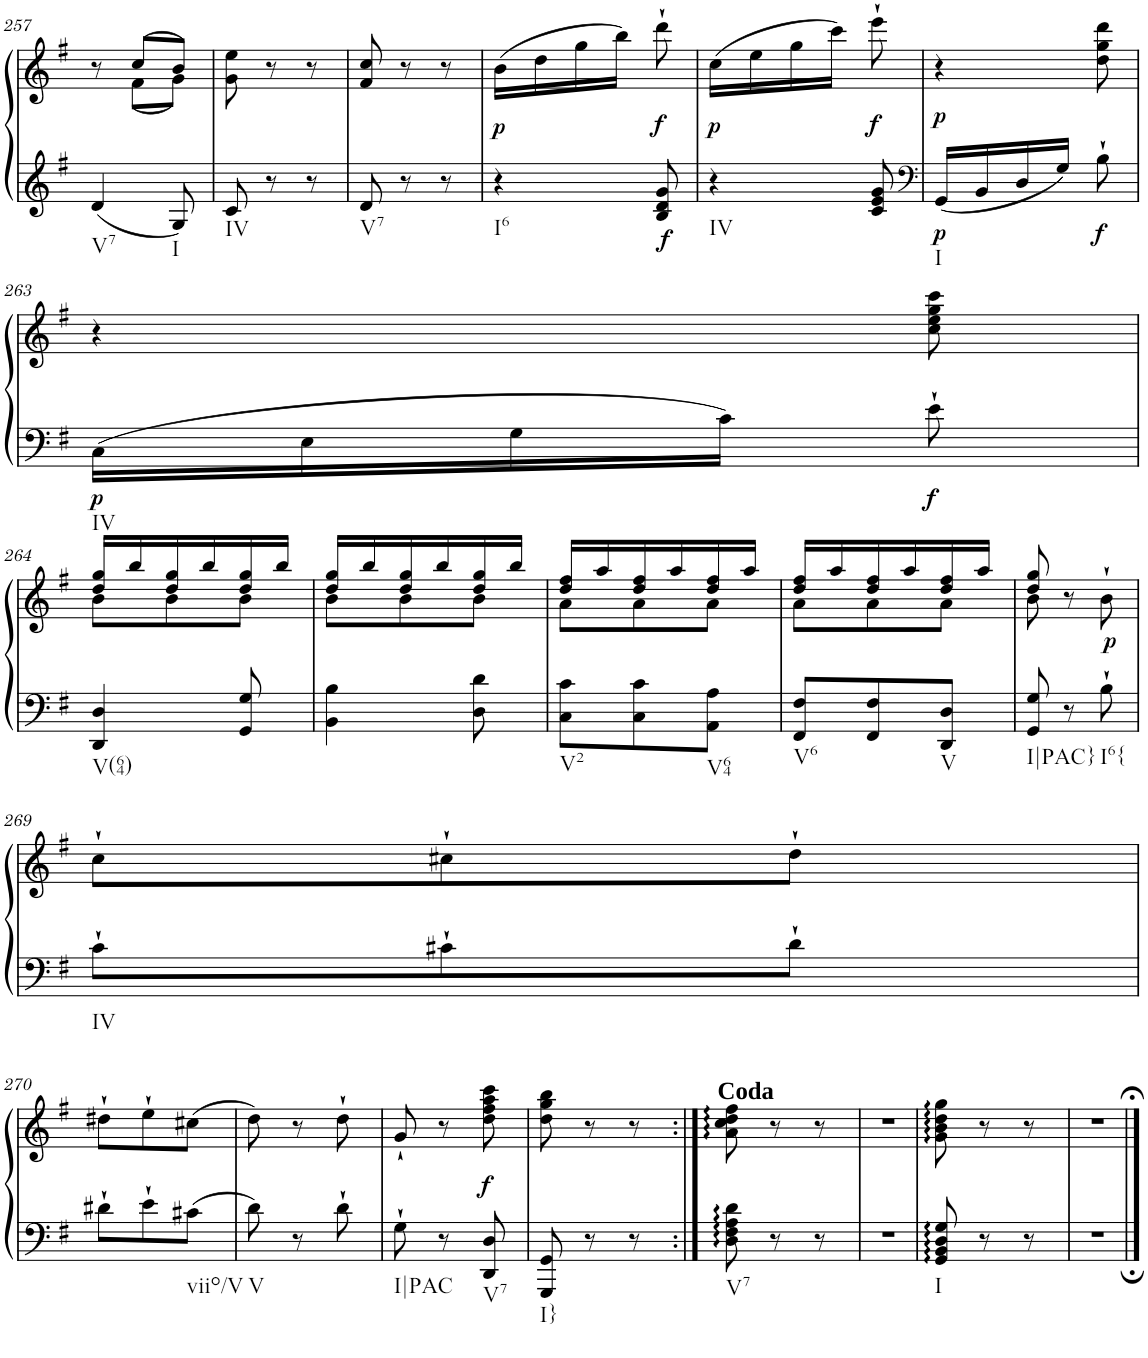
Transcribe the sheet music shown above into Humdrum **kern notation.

**kern	**kern	**dynam
*part1	*part1	*part1
*staff2	*staff1	*staff1/2
*I"Klavier linke Hand	*	*
!!LO:PB:g=z
*clefG2	*clefG2	*
*k[f#]	*k[f#]	*
*M3/8	*M3/8	*
=257	=257	=257
*	*^	*
!LO:TX:b:t=V7	!	!	!
4d/	8r	8ryy	.
.	(8cc/L	(8f#\L	.
!LO:TX:b:t=I	!	!	!
8G/	8b/J)	8g\J)	.
=258	=258	=258	=258
!LO:TX:b:t=IV	!	!	!
*	*v	*v	*
8c/	8g\ 8ee\	.
8r	8r	.
8r	8r	.
=259	=259	=259
!LO:TX:b:t=V7	!	!
8d/	8f#/ 8cc/	.
8r	8r	.
8r	8r	.
=260	=260	=260
!LO:TX:b:t=I6	!	!
!	!	!LO:DY:b
4r	(16b\LL	p
.	16dd\	.
.	16gg\	.
.	16bb\JJ)	.
!	!	!LO:DY:b=2
!	!	!LO:DY:n=1:b
8B/ 8d/ 8g/	8ddd`\	f f
=261	=261	=261
!LO:TX:b:t=IV	!	!
!	!	!LO:DY:b
4r	(16cc\LL	p
.	16ee\	.
.	16gg\	.
.	16ccc\JJ)	.
!	!	!LO:DY:b
8c/ 8e/ 8g/	8eee`\	f
=262	=262	=262
*clefF4	*	*
!LO:TX:b:t=I	!	!
!	!	!LO:DY:b=2
!	!	!LO:DY:n=1:b
16GG/LL	4r	p p
16BB/	.	.
16D/	.	.
16G/JJ	.	.
!	!	!LO:DY:n=2:b=2
8B`\	8dd\ 8gg\ 8ddd\	f
!!LO:LB:g=z
=263	=263	=263
!LO:TX:b:t=IV	!	!
!	!	!LO:DY:b=2
16C\LL	4r	p
16E\	.	.
16G\	.	.
16c\JJ	.	.
!	!	!LO:DY:b=2
8e`\	8cc\ 8ee\ 8gg\ 8ccc\	f
!!LO:LB:g=z
=264	=264	=264
*	*^	*
!LO:TX:b:t=V(64)	!	!	!
4DD/ 4D/	16dd/ 16gg/LL	8b\L	.
.	16bb/	.	.
.	16dd/ 16gg/	8b\	.
.	16bb/	.	.
8GG/ 8G/	16dd/ 16gg/	8b\J	.
.	16bb/JJ	.	.
=265	=265	=265	=265
4BB\ 4B\	16dd/ 16gg/LL	8b\L	.
.	16bb/	.	.
.	16dd/ 16gg/	8b\	.
.	16bb/	.	.
8D\ 8d\	16dd/ 16gg/	8b\J	.
.	16bb/JJ	.	.
=266	=266	=266	=266
!LO:TX:b:t=V2	!	!	!
8C\ 8c\L	16dd/ 16ff#/LL	8a\L	.
.	16aa/	.	.
8C\ 8c\	16dd/ 16ff#/	8a\	.
.	16aa/	.	.
!LO:TX:b:t=V64	!	!	!
8AA\ 8A\J	16dd/ 16ff#/	8a\J	.
.	16aa/JJ	.	.
=267	=267	=267	=267
!LO:TX:b:t=V6	!	!	!
8FF#/ 8F#/L	16dd/ 16ff#/LL	8a\L	.
.	16aa/	.	.
8FF#/ 8F#/	16dd/ 16ff#/	8a\	.
.	16aa/	.	.
!LO:TX:b:t=V	!	!	!
8DD/ 8D/J	16dd/ 16ff#/	8a\J	.
.	16aa/JJ	.	.
=268	=268	=268	=268
!LO:TX:b:t=I|PAC}	!	!	!
8GG/ 8G/	8dd/ 8gg/	8b\	.
8r	8r	4ryy	.
!LO:TX:b:t=I6{	!	!	!
!	!	!	!LO:DY:b
8B`\	8b`\	.	p
*	*v	*v	*
!!LO:LB:g=z
=269	=269	=269
!LO:TX:b:t=IV	!	!
8c`\L	8cc`\L	.
8c#X`\	8cc#X`\	.
8d`\J	8dd`\J	.
!!LO:LB:g=z
=270	=270	=270
8d#X`\L	8dd#X`\L	.
8e`\	8ee`\	.
!LO:TX:b:t=viio/V	!	!
8c#X\J	(8cc#X\J	.
=271	=271	=271
!LO:TX:b:t=V	!	!
8d\	8dd\)	.
8r	8r	.
8d`\	8dd`\	.
=272	=272	=272
!LO:TX:b:t=I|PAC	!	!
8G`\	8g`/	.
8r	8r	.
!LO:TX:b:t=V7	!	!
!	!	!LO:DY:b
8DD/ 8D/	8dd\ 8ff#\ 8aa\ 8ccc\	f
=273	=273	=273
!LO:TX:b:t=I}	!	!
8GGG/ 8GG/	8dd\ 8gg\ 8bb\	.
8r	8r	.
8r	8r	.
=274:|!	=274:|!	=274:|!
!LO:TX:b:t=V7	!	!
8D\:: 8F#\:: 8A\:: 8d\::	8a\ 8cc\ 8dd\ 8ff#\	.
8r	8r	.
8r	8r	.
=275	=275	=275
4.r	4.r	.
=276	=276	=276
!LO:TX:b:t=I	!	!
8GG/:: 8BB/:: 8D/:: 8G/::	8g\ 8b\ 8dd\ 8gg\	.
8r	8r	.
8r	8r	.
=277	=277	=277
4.r	4.r	.
==	==	==
*-	*-	*-
